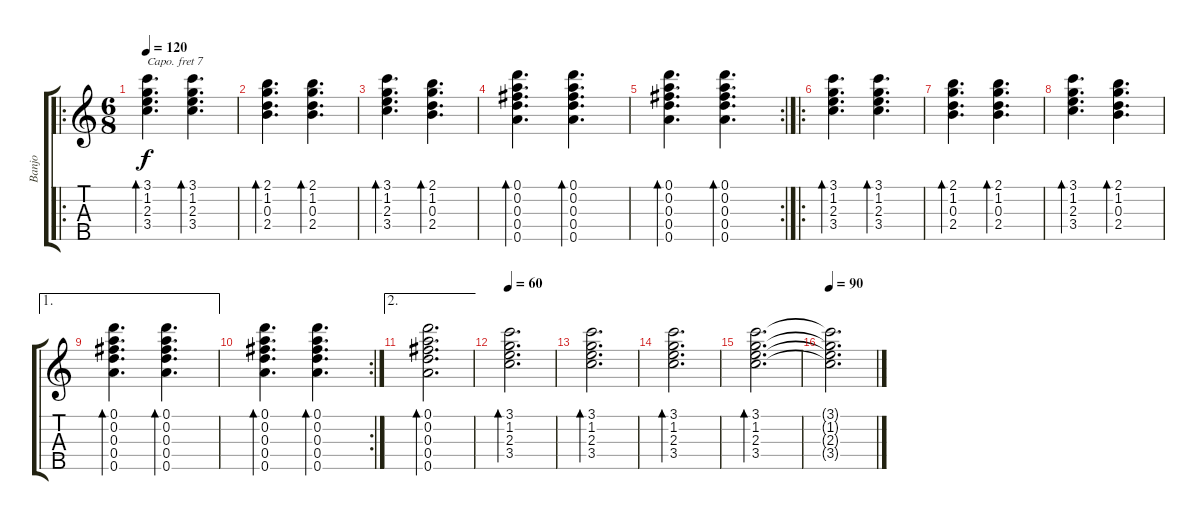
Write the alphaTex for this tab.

\track ("Banjo" "Banjo") {instrument banjo}
\staff {score tabs}
\capo 7
\tuning (D4 B3 G3 D3 G4) {hide}
\displaytranspose 12
\ro
\ts (6 8)
\tempo 120
\clef g2
\ks c
(3.1 1.2 2.3 3.4).4{d bd 120 dy f} (3.1 1.2 2.3 3.4).4{d bd 120} |
(2.1 1.2 0.3 2.4).4{d bd 120} (2.1 1.2 0.3 2.4).4{d bd 120} |
(3.1 1.2 2.3 3.4).4{d bd 120} (2.1 1.2 0.3 2.4).4{d bd 120} |
(0.1 0.2 0.3 0.4 0.5).4{d bd 120} (0.1 0.2 0.3 0.4 0.5).4{d bd 120} |
\rc 2
(0.1 0.2 0.3 0.4 0.5).4{d bd 120} (0.1 0.2 0.3 0.4 0.5).4{d bd 120} |
\ro
(3.1 1.2 2.3 3.4).4{d bd 120} (3.1 1.2 2.3 3.4).4{d bd 120} |
(2.1 1.2 0.3 2.4).4{d bd 120} (2.1 1.2 0.3 2.4).4{d bd 120} |
(3.1 1.2 2.3 3.4).4{d bd 120} (2.1 1.2 0.3 2.4).4{d bd 120} |
\ae 1
(0.1 0.2 0.3 0.4 0.5).4{d bd 120} (0.1 0.2 0.3 0.4 0.5).4{d bd 120} |
\rc 2
(0.1 0.2 0.3 0.4 0.5).4{d bd 120} (0.1 0.2 0.3 0.4 0.5).4{d bd 120} |
\ae 2
(0.1 0.2 0.3 0.4 0.5).2{d bd 120} |
\tempo 60
(3.1 1.2 2.3 3.4).2{d bd 120} |
(3.1 1.2 2.3 3.4).2{d bd 120} |
(3.1 1.2 2.3 3.4).2{d bd 120} |
(3.1 1.2 2.3 3.4).2{d bd 120} |
\tempo 90
(3.1{t} 1.2{t} 2.3{t} 3.4{t}).2{d}
